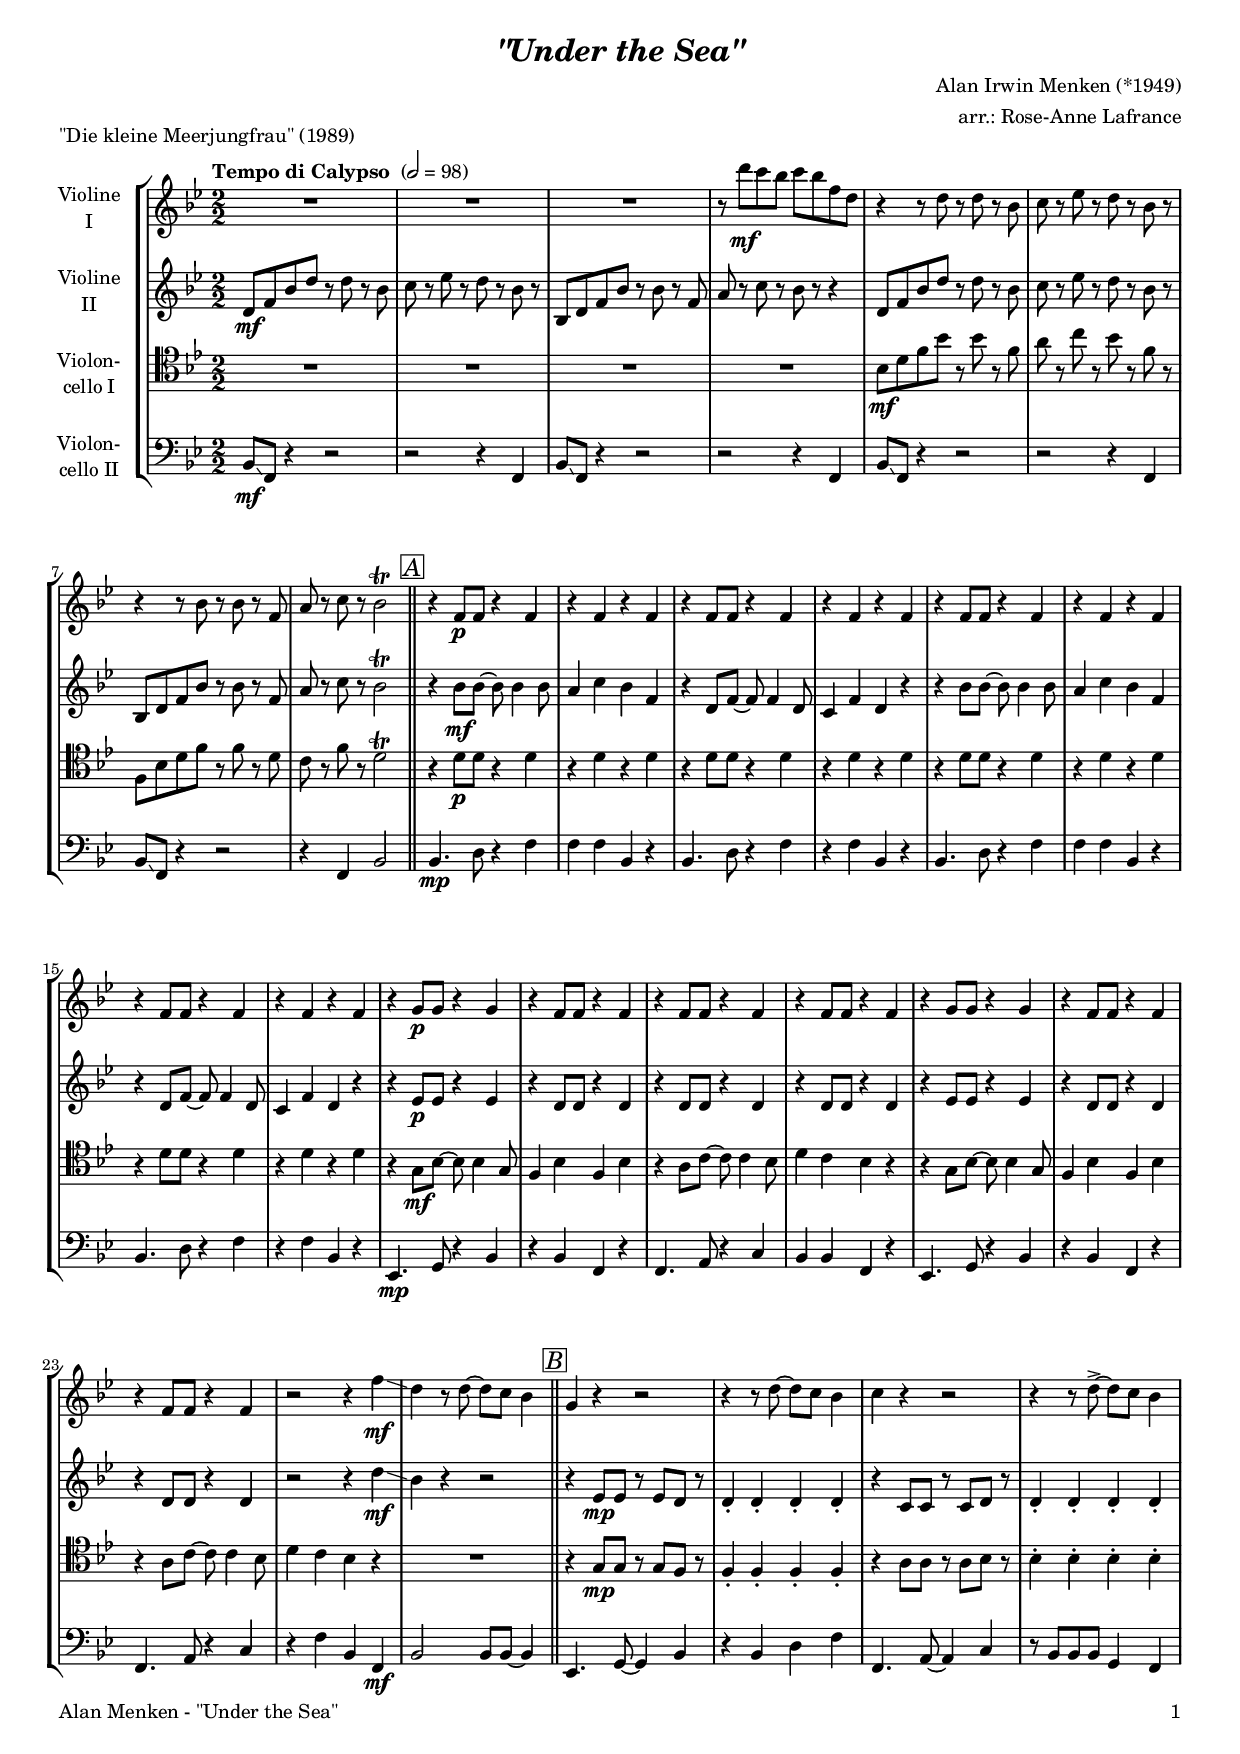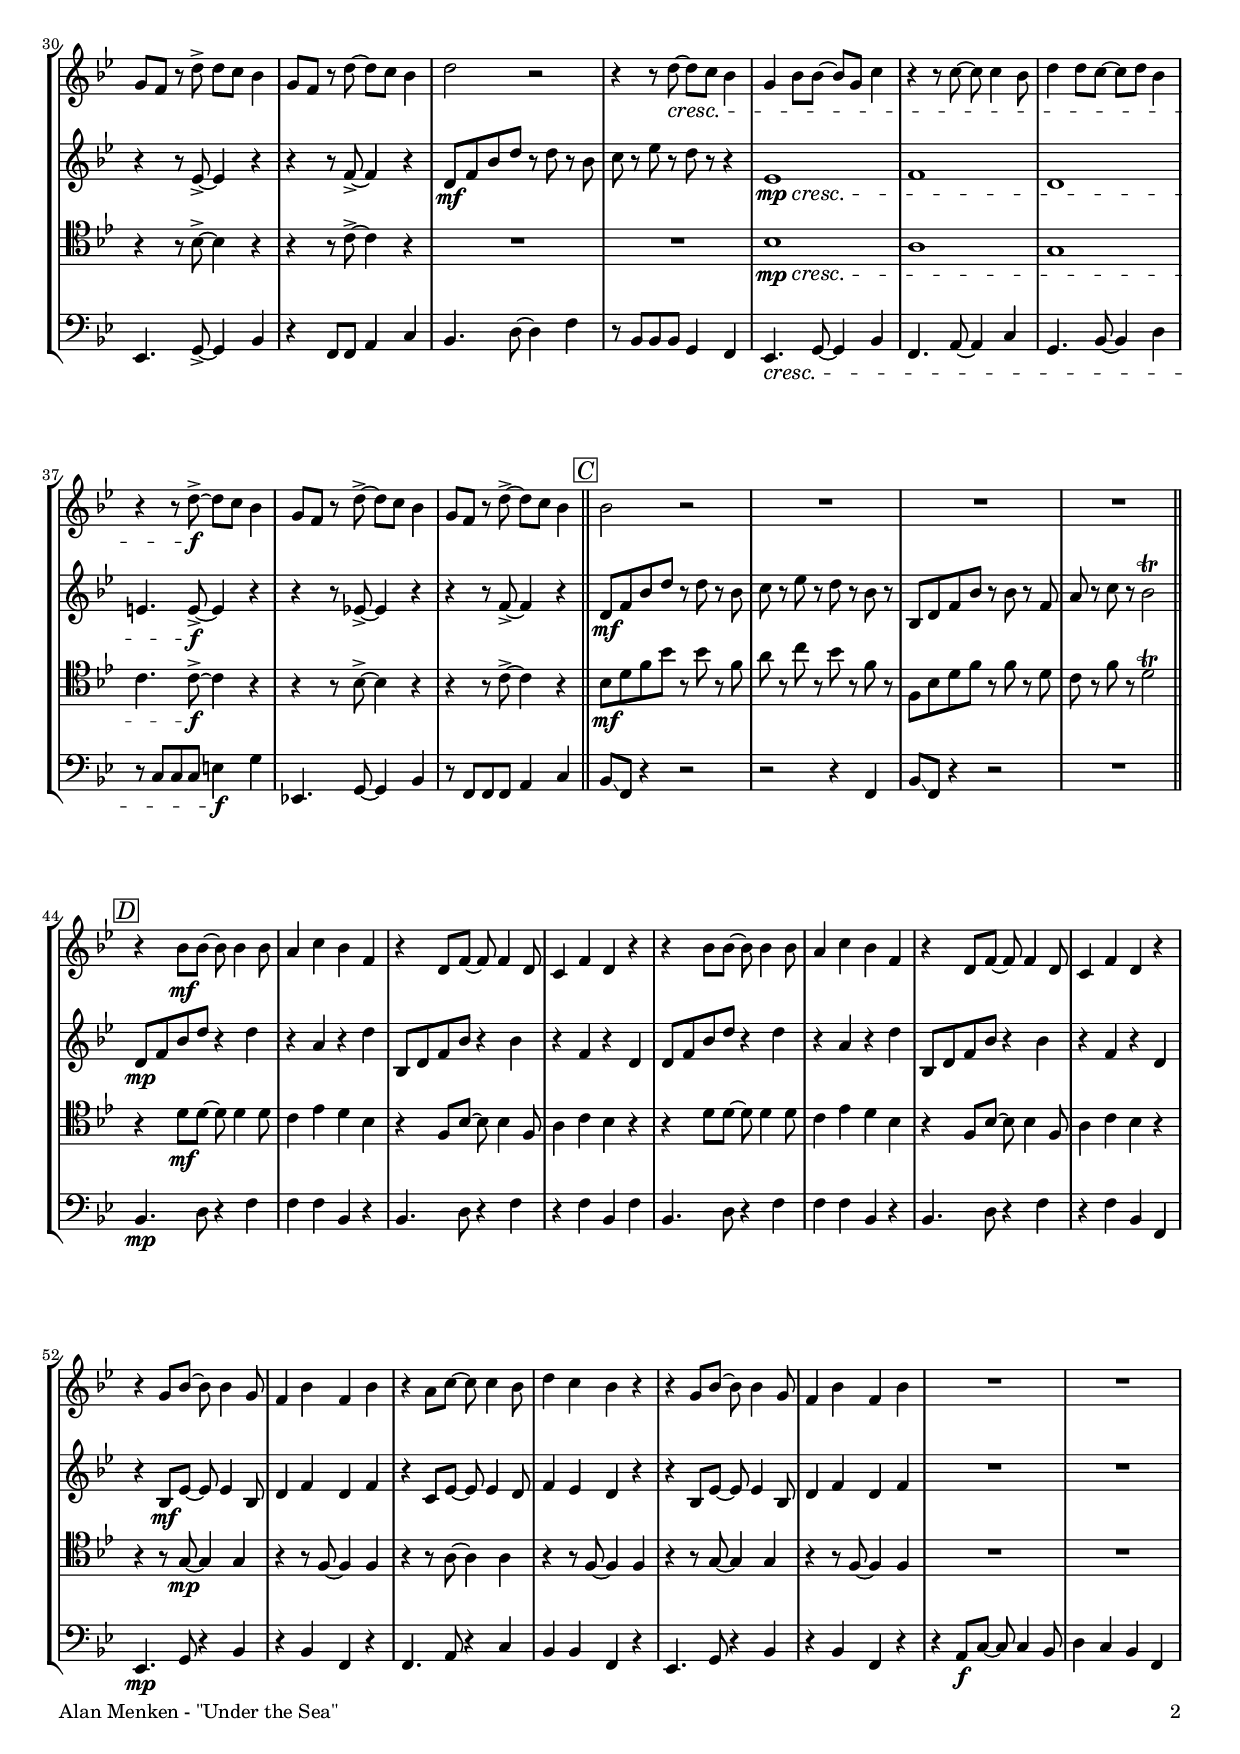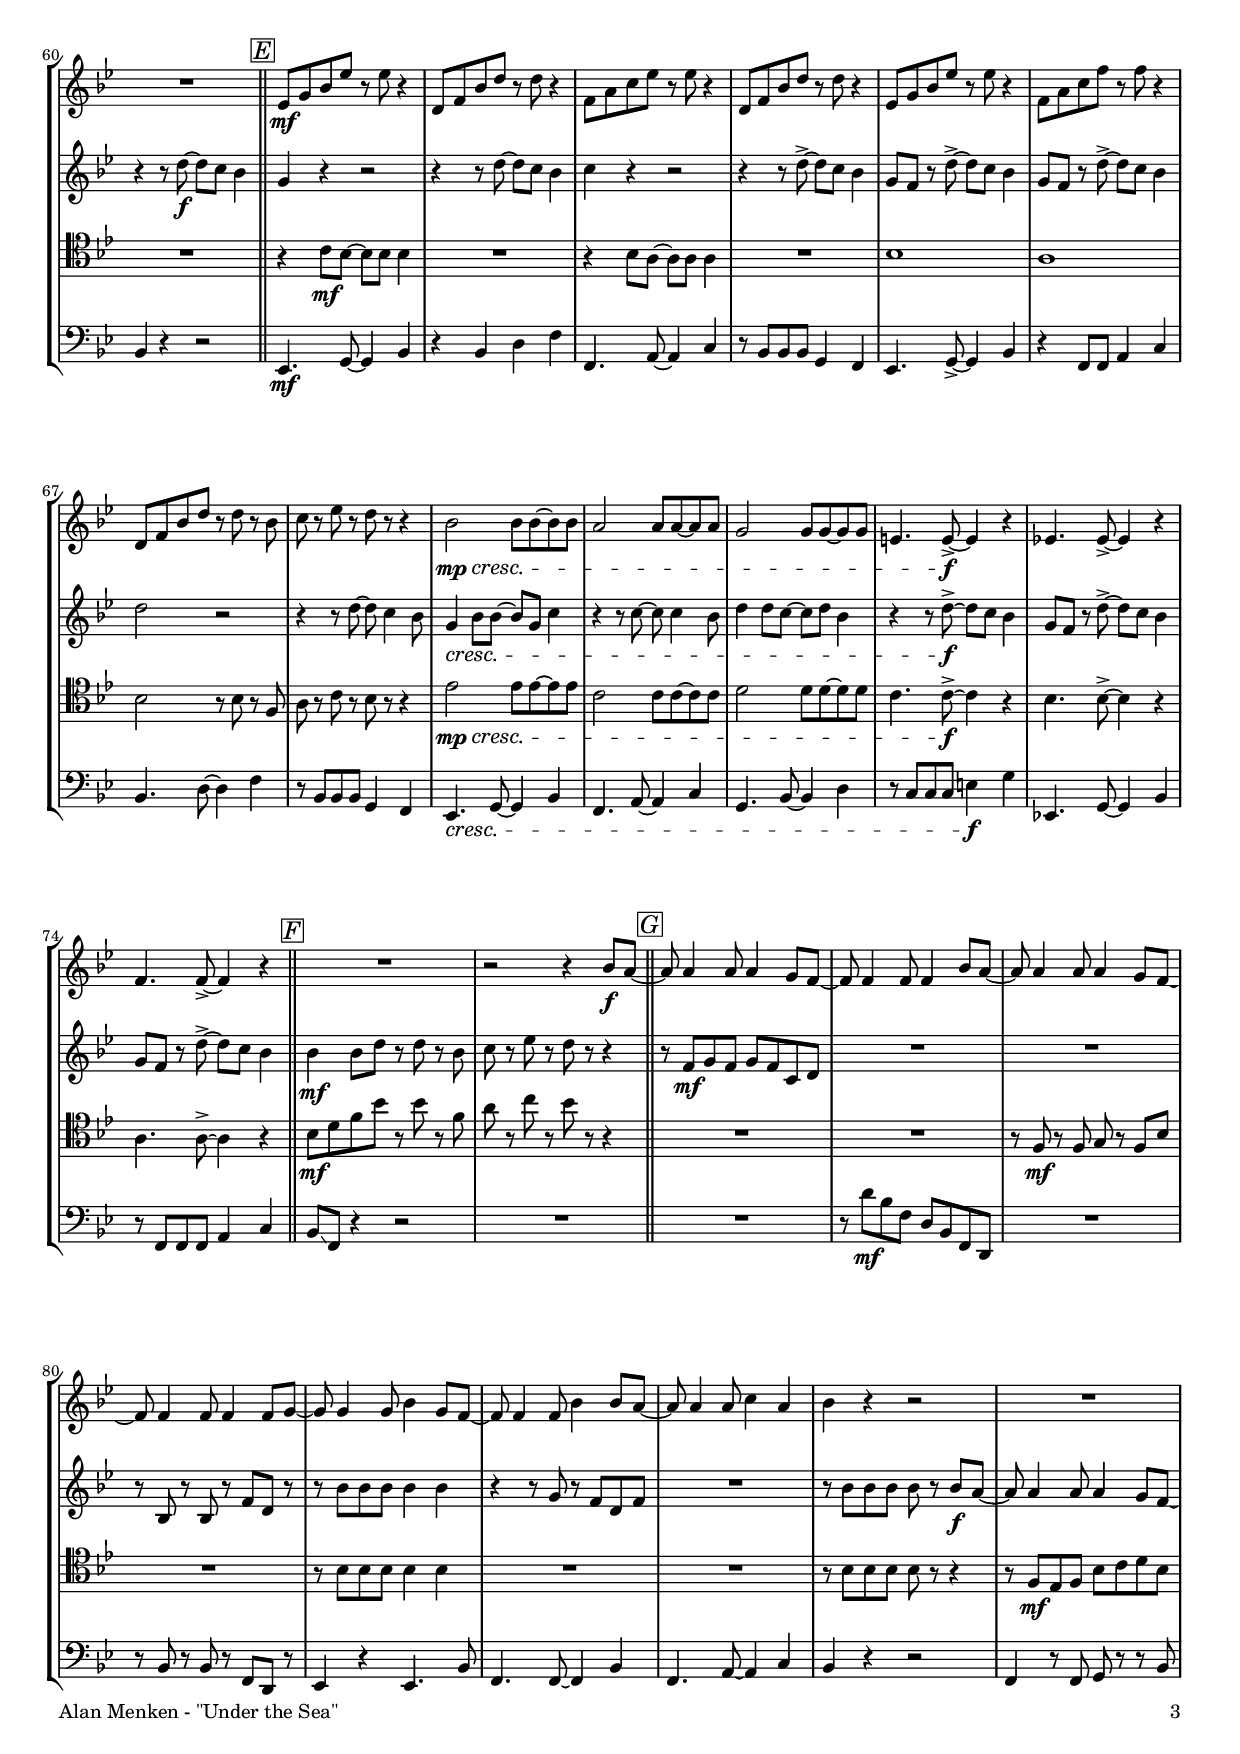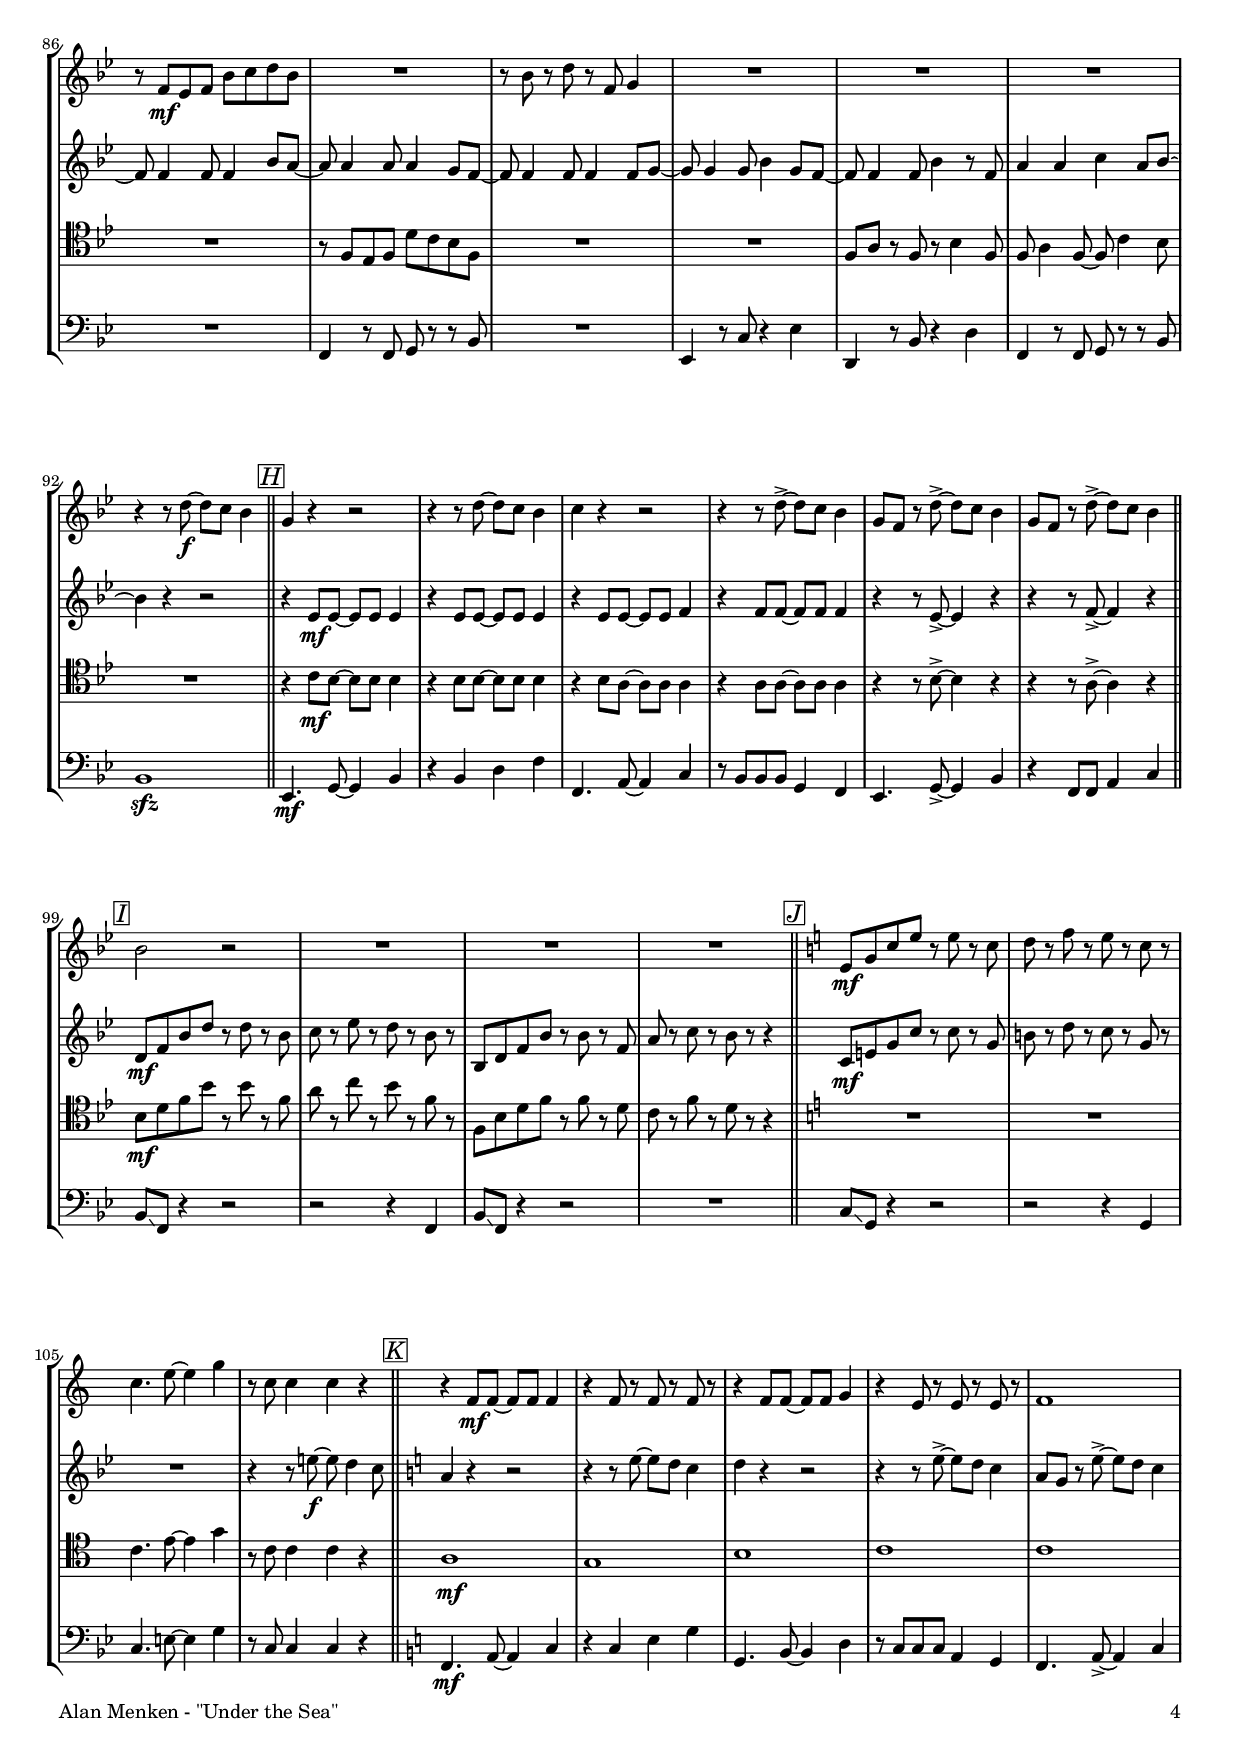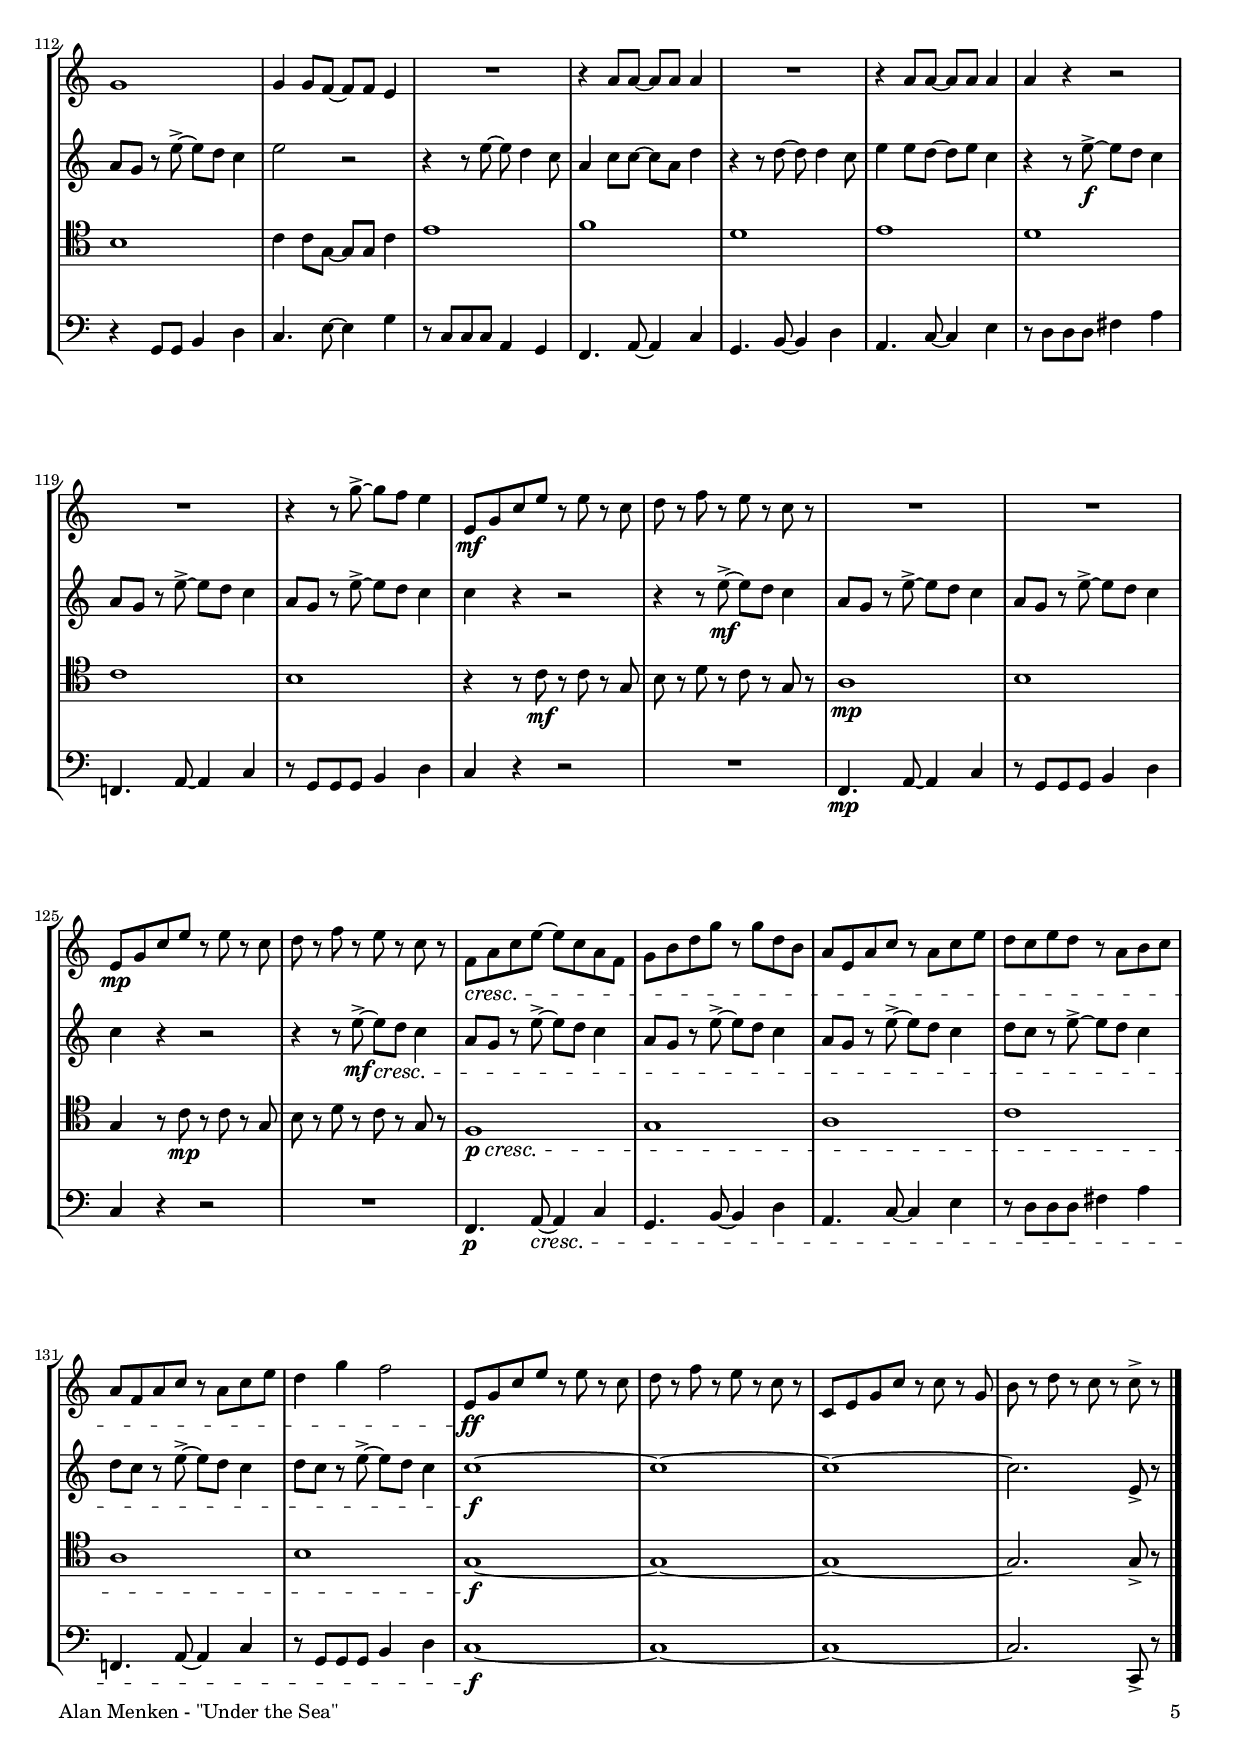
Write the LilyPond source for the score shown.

\version "2.24.1"
\include "deutsch.ly"

#(set-global-staff-size 17)

\header {
  title     = \markup \bold \italic "\"Under the Sea\""
  composer  = "Alan Irwin Menken (*1949)"
  arranger  = "arr.: Rose-Anne Lafrance"
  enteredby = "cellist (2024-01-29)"
  piece     = "\"Die kleine Meerjungfrau\" (1989)"
}

voiceconsts = {
  \key b \major
  \time 2/2
  \clef "treble"
  \numericTimeSignature
  \compressEmptyMeasures
  % Set default beaming for all staves
%  \set Timing.beamExceptions = #'()
%  \set Timing.baseMoment     = #(ly:make-moment 1 4)
%  \set Timing.beatStructure  = #'(1 1 1)
  \tempo "Tempo di Calypso " 2=98
}

mist = "string ensemble 1"
mivl = "violin"
miba = "cello"
mipz = "pizzicato strings"

boxa = { \bar "||" \mark \markup \box \italic "A" }
boxb = { \bar "||" \mark \markup \box \italic "B" }
boxc = { \bar "||" \mark \markup \box \italic "C" }
boxd = { \bar "||" \mark \markup \box \italic "D" }
boxe = { \bar "||" \mark \markup \box \italic "E" }
boxf = { \bar "||" \mark \markup \box \italic "F" }
boxg = { \bar "||" \mark \markup \box \italic "G" }
boxh = { \bar "||" \mark \markup \box \italic "H" }
boxi = { \bar "||" \mark \markup \box \italic "I" }
boxj = { \bar "||" \mark \markup \box \italic "J" \key c \major }
boxk = { \bar "||" \mark \markup \box \italic "K" }

arco = \markup \italic "arco"
pizz = \markup \italic "pizz"

va = \relative c''' {
  \voiceconsts

  R1*3
  r8 d\mf c b c b f d

  r4 r8 d r d r b
  c r es r d r b r
  r4 r8 b r b r f
  a r c r b2\trill \boxa
  r4 f8\p f r4 f
  r f r f

  r f8 f r4 f
  r f r f
  r f8 f r4 f
  r f r f
  r f8 f r4 f
  r f r f
  r g8\p g r4 g

  r f8 f r4 f
  r f8 f r4 f
  r f8 f r4 f
  r g8 g r4 g
  r f8 f r4 f
  r f8 f r4 f
  r2 r4 f'\glissando\mf

  d r8 d~ d c b4 \boxb
  g r r2
  r4 r8 d'~ d c b4
  c r r2
  r4 r8 d~-> d c b4
  g8 f r d'-> d c b4

  g8 f r d'~ d c b4
  d2 r
  r4 r8 d~\cresc d c b4
  g b8 b~ b g c4
  r r8 c~ c c4 b8
  d4 d8 c~ c d b4

  r r8 d~->\f d c b4
  g8 f r d'~-> d c b4
  g8 f r d'~-> d c b4 \boxc
  b2 r
  R1*3 \boxd
  r4 b8\mf b~ b b4 b8
  a4 c b f
  r d8 f~ f f4 d8
  c4 f d r

  r b'8 b~ b b4 b8
  a4 c b f
  r d8 f~ f f4 d8
  c4 f d r
  r g8 b~ b b4 g8
  f4 b f b

  r a8 c~ c c4 b8
  d4 c b r
  r g8 b~ b b4 g8
  f4 b f b
  R1*3 \boxe

  es,8\mf g b es r es r4
  d,8 f b d r d r4
  f,8 a c es r es r4
  d,8 f b d r d r4
  es,8 g b es r es r4
  f,8 a c f r f r4

  d,8 f b d r d r b
  c r es r d r r4
  b2\mp\cresc b8 b~ b b
  a2 a8 a~ a a
  g2 g8 g~ g g

  e4. e8~->\f e4 r
  es!4. es8~-> es4 r
  f4. f8~-> f4 r \boxf
  R1
  r2 r4 b8\f a~ \boxg

  a a4 a8 a4 g8 f~
  f f4 f8 f4 b8 a~
  a a4 a8 a4 g8 f~
  f f4 f8 f4 f8 g~
  g g4 g8 b4 g8 f~

  f f4 f8 b4 b8 a~
  a a4 a8 c4 a
  b r r2
  R1
  r8 f8\mf es f b c d b

  R1
  r8 b r d r f, g4
  R1*3

  r4 r8 d'~\f d c b4 \boxh
  g r r2
  r4 r8 d'~ d c b4
  c r r2
  r4 r8 d~-> d c b4
  g8 f r d'~-> d c b4

  g8 f r d'~-> d c b4 \boxi
  b2 r
  R1*3 \boxj

  e,8\mf g c e r e r c
  d r f r e r c r
  c4. e8~ e4 g
  r8 c, c4 c r \boxk
  r f,8\mf f~ f f f4
  r f8 r f r f r

  r4 f8 f~ f f g4
  r e8 r e r e r
  f1
  g
  g4 g8 f~ f f e4
  R1

  r4 a8 a~ a a a4
  R1
  r4 a8 a~ a a a4
  a4 r r2
  R1
  r4 r8 g'~-> g f e4

  e,8\mf g c e r e r c
  d r f r e r c r
  R1*2
  e,8\mp g c e r e r c

  d r f r e r c r
  f,\cresc a c e~ e c a f
  g h d g r g d h
  a e a c r a c e
  d c e d r a h c

  a f a c r a c e
  d4 g f2
  e,8\ff g c e r e r c
  d r f r e r c r
  c, e g c r c r g
  h r d r c r c-> r \bar "|."
}

vb = \relative c' {
  \voiceconsts

  d8\mf f b d r d r b
  c r es r d r b r
  b, d f b r b r f
  a r c r b r r4

  d,8 f b d r d r b
  c r es r d r b r
  b, d f b r b r f
  a r c r b2\trill \boxa
  r4 b8\mf b~ b b4 b8
  a4 c b f

  r d8 f~ f f4 d8
  c4 f d r
  r b'8 b~ b b4 b8
  a4 c b f
  r d8 f~ f f4 d8
  c4 f d r
  r es8\p es r4 es

  r d8 d r4 d
  r d8 d r4 d
  r d8 d r4 d
  r es8 es r4 es
  r d8 d r4 d
  r d8 d r4 d
  r2 r4 d'\glissando\mf

  b r r2 \boxb
  r4 es,8\mp es r es d r
  d4-. d-. d-. d-.
  r c8 c r c d r
  d4-. d-. d-. d-.
  r r8 es~-> es4 r

  r r8 f~-> f4 r
  d8\mf f b d r d r b
  c r es r d r r4
  es,1\mp\cresc
  f
  d

  e4. e8~->\f e4 r
  r r8 es!~-> es4 r
  r r8 f~-> f4 r \boxc
  d8\mf f b d r d r b
  c r es r d r b r

  b, d f b r b r f
  a r c r b2\trill \boxd
  d,8\mp f b d r4 d
  r a r d
  b,8 d f b r4 b
  r f r d

  d8 f b d r4 d
  r a r d
  b,8 d f b r4 b
  r f r d
  r b8\mf es~ es es4 b8
  d4 f d f

  r c8 es~ es es4 d8
  f4 es d r
  r b8 es~ es es4 b8
  d4 f d f
  R1*2
  r4 r8 d'~\f d c b4 \boxe

  g r r 2
  r4 r8 d'~ d c b4
  c r r2
  r4 r8 d~-> d c b4
  g8 f r d'~-> d c b4
  g8 f r d'~-> d c b4

  d2 r
  r4 r8 d~ d c4 b8
  g4\cresc b8 b~ b g c4
  r r8 c~ c c4 b8
  d4 d8 c~ c d b4

  r r8 d~->\f d c b4
  g8 f r d'~-> d c b4
  g8 f r d'~-> d c b4 \boxf
  b\mf b8 d r d r b
  c r es r d r r4 \boxg

  r8 f,\mf g f g f c d
  R1*2
  r8 b r b r f' d r
  r b' b b b4 b

  r r8 g r f d f
  R1
  r8 b b b b r b\f a~
  a a4 a8 a4 g8 f~
  f f4 f8 f4 b8 a~

  a a4 a8 a4 g8 f~
  f f4 f8 f4 f8 g~
  g g4 g8 b4 g8 f~
  f f4 f8 b4 r8 f
  a4 a c a8 b~

  b4 r r2 \boxg
  r4 es,8\mf es~ es es es4
  r es8 es~ es es es4
  r es8 es~ es es f4
  r f8 f~ f f f4
  r r8 es~-> es4 r

  r r8 f~-> f4 r \boxh
  d8\mf f b d r d r b
  c r es r d r b r
  b, d f b r b r f
  a r c r b r r4 \boxi

  c,8\mf e g c r c r g
  h r d r c r g r
  R1
  r4 r8 e'~\f e d4 c8 \boxj
  a4 r r2
  r4 r8 e'~ e d c4

  d r r2
  r4 r8 e~-> e d c4
  a8 g r e'~-> e d c4
  a8 g r e'~-> e d c4
  e2 r
  r4 r8 e~ e d4 c8

  a4 c8 c~ c a d4
  r r8 d~ d d4 c8
  e4 e8 d~ d e c4
  r r8 e~->\f e d c4
  a8 g r e'~-> e d c4
  a8 g r e'~-> e d c4

  c r r2
  r4 r8 e~->\mf e d c4
  a8 g r e'~-> e d c4
  a8 g r e'~-> e d c4
  c r r2

  r4 r8 e~->\mf e\cresc d c4
  a8 g r e'~-> e d c4
  a8 g r e'~-> e d c4
  a8 g r e'~-> e d c4
  d8 c r e~-> e d c4


  d8 c r e~-> e d c4
  d8 c r e~-> e d c4
  c1~\f
  c~
  c~
  c2. e,8-> r \bar "|."
}

vc = \relative c' {
  \voiceconsts
  \clef "tenor"

  R1*4
  b8\mf d f b r b r f
  a r c r b r f r
  f, b d f r f r d
  c r f r d2\trill \boxa
  r4 d8\p d r4 d
  r d r d

  r d8 d r4 d
  r d r d
  r d8 d r4 d
  r d r d
  r d8 d r4 d
  r d r d
  r g,8\mf b~ b b4 g8

  f4 b f b
  r a8 c~ c c4 b8
  d4 c b r
  r g8 b~ b b4 g8
  f4 b f b
  r a8 c~ c c4 b8
  d4 c b r

  R1 \boxb
  r4 g8\mp g r g f r
  f4-. f-. f-. f-.
  r a8 a r a b r
  b4-. b-. b-. b-.
  r r8 b~-> b4 r

  r r8 c~-> c4 r
  R1*2
  b1\mp\cresc
  a
  g

  c4. c8~->\f c4 r
  r r8 b~-> b4 r
  r r8 c~-> c4 r \boxc
  b8\mf d f b r b r f
  a r c r b r f r

  f, b d f r f r d
  c r f r d2\trill \boxd
  r4 d8\mf d~ d d4 d8
  c4 es d b
  r f8 b~ b b4 f8
  a4 c b r

  r d8 d~ d d4 d8
  c4 es d b
  r f8 b~ b b4 f8
  a4 c b r
  r r8 g~\mp g4 g
  r r8 f~ f4 f

  r r8 a~ a4 a
  r r8 f~ f4 f
  r r8 g~ g4 g
  r r8 f~ f4 f
  R1*3 \boxe

  r4 c'8\mf b~ b b b4
  R1
  r4 b8 a~ a a a4
  R1
  b
  a

  b2 r8 b r f
  a r c r b r r4
  es2\mp\cresc es8 es~ es es
  c2 c8 c~ c c
  d2 d8 d~ d d

  c4. c8~->\f c4 r
  b4. b8~-> b4 r
  a4. a8~-> a4 r \boxf
  b8\mf d f b r b r f
  a r c r b r r4 \boxg

  R1*2
  r8 f,\mf r f g r f b
  R1
  r8 b b b b4 b

  R1*2
  r8 b b b b r r4
  r8 f\mf es8 f b c d b
  R1

  r8 f es f d' c b f
  R1*2
  f8 a r f r b4 f8
  f a4 f8~ f c'4 b8

  R1 \boxh
  r4 c8\mf b~ b b b4
  r b8 b~ b b b4
  r b8 a~ a a a4
  r a8 a~ a a a4
  r r8 b~-> b4 r

  r r8 a~-> a4 r \boxi
  b8\mf d f b r b r f
  a r c r b r f r
  f, b d f r f r d
  c r f r d r r4 \boxj

  R1*2
  c4. e8~ e4 g
  r8 c, c4 c r \boxk
  a1\mf
  g

  h
  c
  c
  h
  c4 c8 g~ g g c4
  e1

  f
  d
  e
  d
  c
  h

  r4 r8 c\mf r c r g
  h r d r c r g r
  a1\mp
  h
  g4 r8 c\mp r c r g

  h r d r c r g r
  f1\p\cresc
  g
  a
  c

  a
  h
  g~\f
  g~
  g~
  g2. g8-> r \bar "|."
}

vd = \relative c {
  \voiceconsts
  \clef "bass"

  b8\mf\glissando f r4 r2
  r r4 f
  b8\glissando f r4 r2
  r r4 f
  
  b8\glissando f r4 r2
  r r4 f
  b8\glissando f r4 r2
  r4 f b2 \boxa
  b4.\mp d8 r4 f
  f f b, r

  b4. d8 r4 f
  r f b, r
  b4. d8 r4 f
  f f b, r
  b4. d8 r4 f
  r f b, r
  es,4.\mp g8 r4 b

  r b f r
  f4. a8 r4 c
  b b f r
  es4. g8 r4 b
  r b f r
  f4. a8 r4 c
  r f b, f\mf

  b2 b8 b~ b4 \boxb
  es,4. g8~ g4 b
  r b d f
  f,4. a8~ a4 c
  r8 b b b g4 f
  es4. g8~-> g4 b

  r f8 f a4 c
  b4. d8~ d4 f
  r8 b, b b g4 f
  es4.\cresc g8~ g4 b
  f4. a8~ a4 c
  g4. b8~ b4 d

  r8 c c c e4\f g
  es,!4. g8~ g4 b
  r8 f f f a4 c \boxc
  b8\glissando f r4 r2
  r r4 f

  b8\glissando f r4 r2
  R1 \boxd
  b4.\mp d8 r4 f
  f f b, r
  b4. d8 r4 f
  r f b, f'

  b,4. d8 r4 f
  f f b, r
  b4. d8 r4 f
  r f b, f
  es4.\mp g8 r4 b
  r b f r

  f4. a8 r4 c
  b b f r
  es4. g8 r4 b
  r b f r
  r a8\f c~ c c4 b8
  d4 c b f
  b r r2 \boxe

  es,4.\mf g8~ g4 b
  r b d f
  f,4. a8~ a4 c
  r8 b b b g4 f
  es4. g8~-> g4 b
  r f8 f a4 c

  b4. d8~ d4 f
  r8 b, b b g4 f
  es4.\cresc g8~ g4 b
  f4. a8~ a4 c
  g4. b8~ b4 d

  r8 c c c e4\f g
  es,!4. g8~ g4 b
  r8 f f f a4 c \boxf
  b8\glissando f r4 r2
  R1 \boxg

  R
  r8 d''\mf b f d b f d
  R1
  r8 b' r b r f d r
  es4 r es4. b'8

  f4. f8~ f4 b
  f4. a8 ~a4 c
  b r r2
  f4 r8 f g r r b
  R1

  f4 r8 f g r r b
  R1
  es,4 r8 c' r4 es
  d, r8 b' r4 d
  f, r8 f g r r b

  b1\sfz \boxg
  es,4.\mf g8~ g4 b
  r b d f
  f,4. a8~ a4 c
  r8 b b b g4 f
  es4. g8~-> g4 b

  r f8 f a4 c \boxh
  b8\glissando f r4 r2
  r r4 f
  b8\glissando f r4 r2
  R1 \boxi

  c'8\glissando g r4 r2
  r r4 g
  c4. e8~ e4 g
  r8 c, c4 c r \boxj
  f,4.\mf a8~ a4 c
  r c e g

  g,4. h8~ h4 d
  r8 c c c a4 g
  f4. a8~-> a4 c
  r g8 g h4 d
  c4. e8~ e4 g
  r8 c, c c a4 g

  f4. a8~ a4 c
  g4. h8~ h4 d
  a4. c8~ c4 e
  r8 d d d fis4 a
  f,!4. a8~ a4 c
  r8 g g g h4 d

  c r r2
  R1
  f,4.\mp a8~ a4 c
  r8 g g g h4 d
  c r r2

  R1
  f,4.\p a8~\cresc a4 c
  g4. h8~ h4 d
  a4. c8~ c4 e
  r8 d d d fis4 a

  f,!4. a8~ a4 c
  r8 g g g h4 d
  c1~\f
  c~
  c~
  c2. c,8-> r \bar "|."
}


music = \new StaffGroup <<
      \new Staff {
	\set Staff.midiInstrument = \mivl
	\set Staff.instrumentName = \markup \center-column { "Violine" "I" }
	\transpose b b { \va }
      }

      \new Staff {
	\set Staff.midiInstrument = \mivl
	\set Staff.instrumentName = \markup \center-column { "Violine" "II" }
	\transpose b b { \vb }
      }

      \new Staff {
	\set Staff.midiInstrument = \miba
	\set Staff.instrumentName = \markup \center-column { "Violon-" "cello I" }
	\transpose b b { \vc }
      }

      \new Staff {
	\set Staff.midiInstrument = \miba
	\set Staff.instrumentName = \markup \center-column { "Violon-" "cello II" }
	\transpose b b { \vd }
      }
>>

\book {
  \paper {
    print-page-number = ##t
    print-first-page-number = ##t
    ragged-last-bottom = ##f
    oddHeaderMarkup = \markup \null
    evenHeaderMarkup = \markup \null
    oddFooterMarkup = \markup {
      \fill-line {
        \if \should-print-page-number
        "Alan Menken - \"Under the Sea\"" \fromproperty #'page:page-number-string
      }
    }
    evenFooterMarkup = \oddFooterMarkup
  } \score {
    \music
    \layout {}
  }

  \score {
    \unfoldRepeats \music

    \midi {
      \context {
        \Score
      }
    }
  }
}